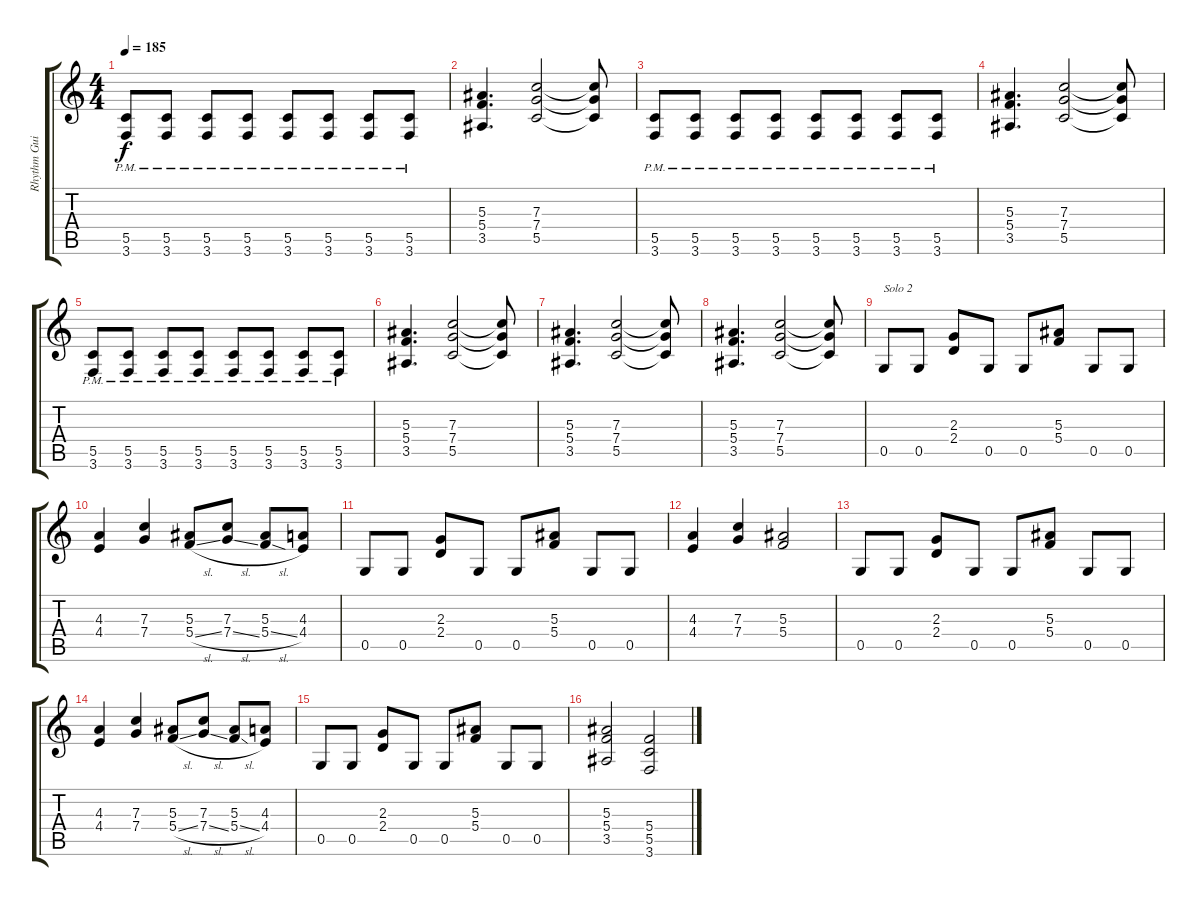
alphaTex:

\track ("Rhythm Guitar" "Rhythm Gui") {instrument distortionguitar}
\staff {score tabs}
\tuning (D4 A3 F3 C3 G2 D2) {hide}
\ts (4 4)
\tempo 185
\clef g2
\ks c
(5.5{pm} 3.6{pm}).8{dy f} (5.5{pm} 3.6{pm}).8 (5.5{pm} 3.6{pm}).8 (5.5{pm} 3.6{pm}).8 (5.5{pm} 3.6{pm}).8 (5.5{pm} 3.6{pm}).8 (5.5{pm} 3.6{pm}).8 (5.5{pm} 3.6{pm}).8 |
(5.3 5.4 3.5).4{d} (7.3 7.4 5.5).2 (7.3{t} 7.4{t} 5.5{t}).8 |
(5.5{pm} 3.6{pm}).8 (5.5{pm} 3.6{pm}).8 (5.5{pm} 3.6{pm}).8 (5.5{pm} 3.6{pm}).8 (5.5{pm} 3.6{pm}).8 (5.5{pm} 3.6{pm}).8 (5.5{pm} 3.6{pm}).8 (5.5{pm} 3.6{pm}).8 |
(5.3 5.4 3.5).4{d} (7.3 7.4 5.5).2 (7.3{t} 7.4{t} 5.5{t}).8 |
(5.5{pm} 3.6{pm}).8 (5.5{pm} 3.6{pm}).8 (5.5{pm} 3.6{pm}).8 (5.5{pm} 3.6{pm}).8 (5.5{pm} 3.6{pm}).8 (5.5{pm} 3.6{pm}).8 (5.5{pm} 3.6{pm}).8 (5.5{pm} 3.6{pm}).8 |
(5.3 5.4 3.5).4{d} (7.3 7.4 5.5).2 (7.3{t} 7.4{t} 5.5{t}).8 |
(5.3 5.4 3.5).4{d} (7.3 7.4 5.5).2 (7.3{t} 7.4{t} 5.5{t}).8 |
(5.3 5.4 3.5).4{d} (7.3 7.4 5.5).2 (7.3{t} 7.4{t} 5.5{t}).8 |
0.5.8{txt "Solo 2"} 0.5.8 (2.3 2.4).8 0.5.8 0.5.8 (5.3 5.4).8 0.5.8 0.5.8 |
(4.3 4.4).4 (7.3 7.4).4 (5.3 5.4{sl}).8 (7.3 7.4{sl}).8 (5.3 5.4{sl}).8 (4.3 4.4).8 |
0.5.8 0.5.8 (2.3 2.4).8 0.5.8 0.5.8 (5.3 5.4).8 0.5.8 0.5.8 |
(4.3 4.4).4 (7.3 7.4).4 (5.3 5.4).2 |
0.5.8 0.5.8 (2.3 2.4).8 0.5.8 0.5.8 (5.3 5.4).8 0.5.8 0.5.8 |
(4.3 4.4).4 (7.3 7.4).4 (5.3 5.4{sl}).8 (7.3 7.4{sl}).8 (5.3 5.4{sl}).8 (4.3 4.4).8 |
0.5.8 0.5.8 (2.3 2.4).8 0.5.8 0.5.8 (5.3 5.4).8 0.5.8 0.5.8 |
(5.3 5.4 3.5).2 (5.4 5.5 3.6).2
